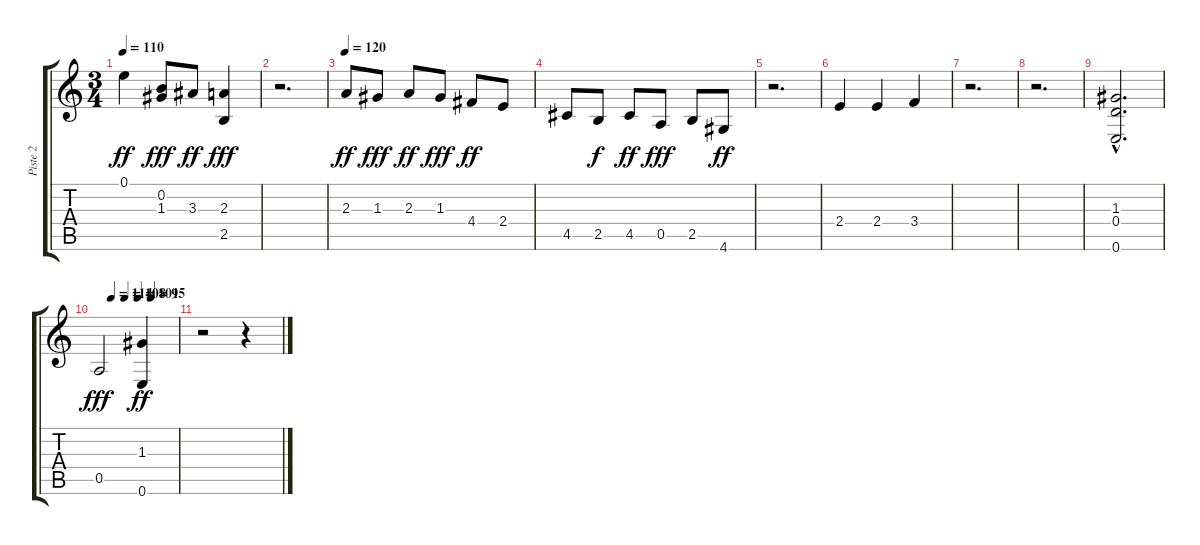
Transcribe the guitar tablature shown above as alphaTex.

\track ("Piste 2" "Piste 2") {instrument acousticguitarnylon}
\staff {score tabs}
\tuning (E4 B3 G3 D3 A2 E2) {hide}
\ts (3 4)
\tempo 110
\clef g2
\ks c
0.1.4{dy ff} (0.2 1.3).8{dy fff} 3.3.8{dy ff} (2.3 2.5).4{dy fff} |
r.2{d} |
\tempo 120
2.3.8{dy ff} 1.3.8{dy fff} 2.3.8{dy ff} 1.3.8{dy fff} 4.4.8{dy ff} 2.4.8 |
4.5.8 2.5.8{dy f} 4.5.8{dy ff} 0.5.8{dy fff} 2.5.8 4.6.8{dy ff} |
r.2{d} |
2.4.4 2.4.4 3.4.4 |
r.2{d} |
r.2{d} |
(1.3{hac} 0.4{hac} 0.6{hac}).2{d} |
\tempo (114 0.16666666666666666)
\tempo (108 0.3333333333333333)
\tempo (101 0.5)
\tempo (95 0.6666666666666666)
0.5.2{dy fff} (1.3 0.6).4{dy ff} |
r.2 r.4
